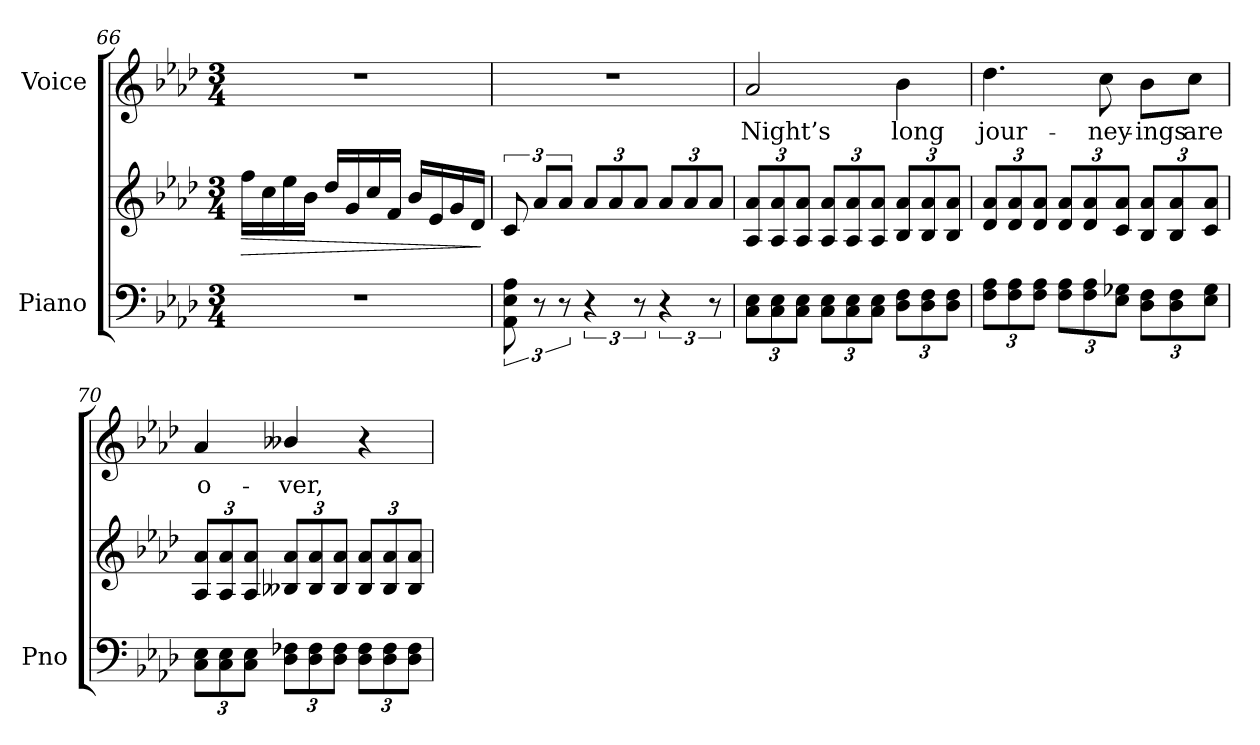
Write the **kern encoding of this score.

**kern	**kern	**dynam	**kern	**text
*part2	*part2	*part2	*part1	*part1
*staff3	*staff2	*staff2/3	*staff1	*staff1
*I"Piano	*	*	*I"Voice	*
*I'Pno	*	*	*	*
*clefF4	*clefG2	*	*clefG2	*
*k[b-e-a-d-]	*k[b-e-a-d-]	*	*k[b-e-a-d-]	*
*M3/4	*M3/4	*	*M3/4	*
=66	=66	=66	=66	=66
!	!	!LO:HP:b	!	!
2.r	16ff\LL	>	2.r	.
.	16cc\	.	.	.
.	16ee-\	.	.	.
.	16b-\JJ	.	.	.
.	16dd-/LL	.	.	.
.	16g/	.	.	.
.	16cc/	.	.	.
.	16f/JJ	.	.	.
.	16b-/LL	.	.	.
.	16e-/	.	.	.
.	16g/	.	.	.
.	16d-/JJ	.	.	.
.	.	]	.	.
=67	=67	=67	=67	=67
12AA-\ 12E-\ 12A-\	12c/	.	2.r	.
12r	12a-/L	.	.	.
12r	12a-/J	.	.	.
*	*Xbrackettup	*	*	*
6r	12a-/L	.	.	.
.	12a-/	.	.	.
12r	12a-/J	.	.	.
6r	12a-/L	.	.	.
.	12a-/	.	.	.
12r	12a-/J	.	.	.
=68	=68	=68	=68	=68
*Xbrackettup	*	*	*	*
!	!	!LO:DY:b	!	!
!	!	!LO:DY:n=1:b	!	!
12C\ 12E-\L	12A-/ 12a-/L	p other-dynamics	2a-/	Night’s
12C\ 12E-\	12A-/ 12a-/	.	.	.
12C\ 12E-\J	12A-/ 12a-/J	.	.	.
12C\ 12E-\L	12A-/ 12a-/L	.	.	.
12C\ 12E-\	12A-/ 12a-/	.	.	.
12C\ 12E-\J	12A-/ 12a-/J	.	.	.
12D-\ 12F\L	12B-/ 12a-/L	.	4b-\	long
12D-\ 12F\	12B-/ 12a-/	.	.	.
12D-\ 12F\J	12B-/ 12a-/J	.	.	.
=69	=69	=69	=69	=69
12F\ 12A-\L	12d-/ 12a-/L	.	4.dd-\	jour-
12F\ 12A-\	12d-/ 12a-/	.	.	.
12F\ 12A-\J	12d-/ 12a-/J	.	.	.
12F\ 12A-\L	12d-/ 12a-/L	.	.	.
12F\ 12A-\	12d-/ 12a-/	.	.	.
.	.	.	8cc\	-ney-
12E-\ 12G-X\J	12c/ 12a-/J	.	.	.
12D-\ 12F\L	12B-/ 12a-/L	.	8b-\L	-ings
12D-\ 12F\	12B-/ 12a-/	.	.	.
.	.	.	8cc\J	are
12E-\ 12G-\J	12c/ 12a-/J	.	.	.
=70	=70	=70	=70	=70
12C\ 12E-\L	12A-/ 12a-/L	.	4a-/	o-
12C\ 12E-\	12A-/ 12a-/	.	.	.
12C\ 12E-\J	12A-/ 12a-/J	.	.	.
12D-\ 12F-X\L	12B--X/ 12a-/L	.	4b--X/	-ver,
12D-\ 12F-\	12B--/ 12a-/	.	.	.
12D-\ 12F-\J	12B--/ 12a-/J	.	.	.
12D-\ 12F-\L	12B--/ 12a-/L	.	4r	.
12D-\ 12F-\	12B--/ 12a-/	.	.	.
12D-\ 12F-\J	12B--/ 12a-/J	.	.	.
=	=	=	=	=
*-	*-	*-	*-	*-
